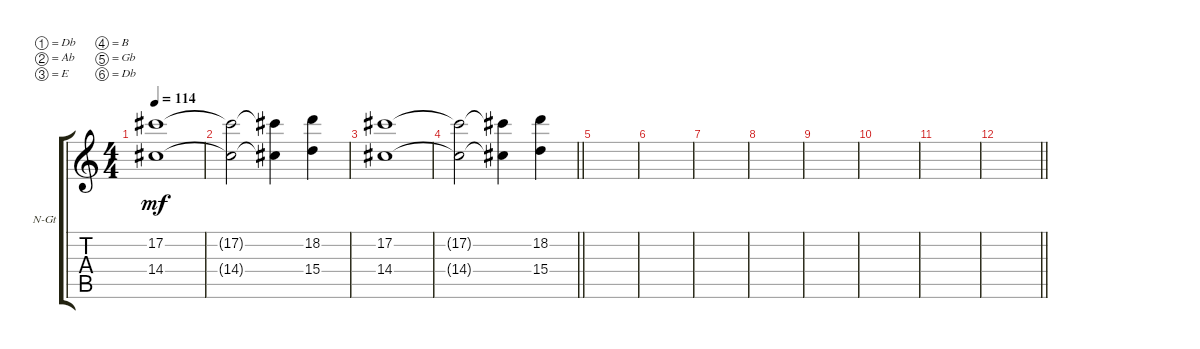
\bracketExtendMode groupsimilarinstruments
\firstSystemTrackNameOrientation horizontal
\otherSystemsTrackNameOrientation horizontal
\track ("Synth" "N-Gt") {instrument electricguitarclean}
\staff {score tabs}
\tuning (Db4 Ab3 E3 B2 Gb2 Db2)
\ts (4 4)
\tempo 114
\clef g2
\ks c
(14.4 17.2).1{dy mf} |
(14.4{t} 17.2{t}).2 (14.4{t} 17.2{t}).4 (15.4 18.2).4 |
(14.4 17.2).1 |
\barLineRight lightlight
(14.4{t} 17.2{t}).2 (14.4{t} 17.2{t}).4 (15.4 18.2).4 |
|
|
|
|
|
|
|
\barLineRight lightlight
